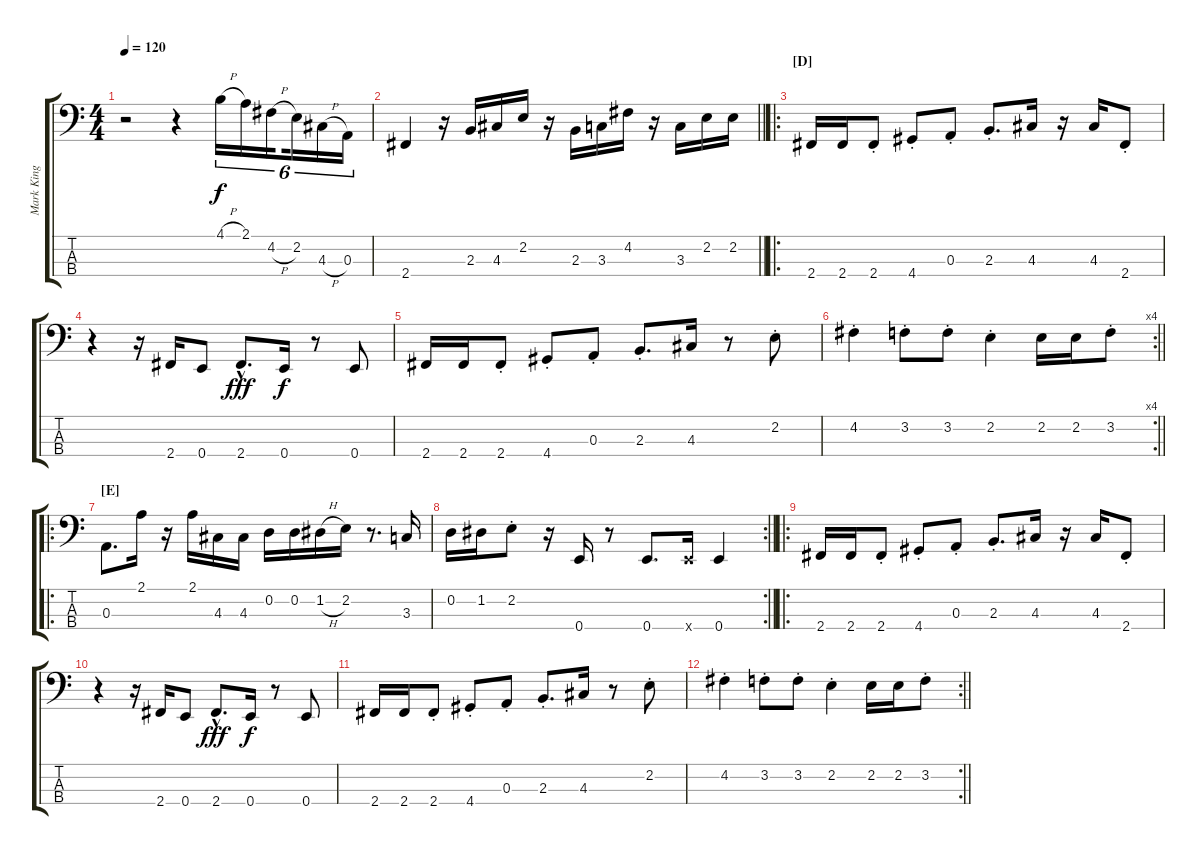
\track ("Mark King" "Mark King") {instrument electricbassfinger}
\staff {score tabs}
\tuning (G2 D2 A1 E1) {hide}
\ts (4 4)
\tempo 120
\clef f4
\ks c
r.2{dy f} r.4 4.1{h}.16{tu (6 4)} 2.1.16{tu (6 4)} 4.2{h}.16{tu (6 4) beam splitsecondary} 2.2.16{tu (6 4)} 4.3{h}.16{tu (6 4)} 0.3.16{tu (6 4)} |
\barLineRight lightlight
2.4.4 r.16 2.3.16 4.3.16 2.2.16 r.16 2.3.16 3.3.16 4.2.16 r.16 3.3.16 2.2.16 2.2.16 |
\ro
\section ("" "[D]")
2.4.16 2.4.16 2.4{st}.8 4.4{st}.8 0.3{st}.8 2.3{st}.8{d} 4.3.16 r.16 4.3.16 2.4{st}.8 |
r.4 r.16 2.4.16 0.4.8 2.4{hac}.8{d dy fff} 0.4.16{dy f} r.8 0.4.8 |
2.4.16 2.4.16 2.4{st}.8 4.4{st}.8 0.3{st}.8 2.3{st}.8{d} 4.3.16 r.8 2.2{st}.8 |
\rc 4
\barLineRight lightlight
4.2{st}.4 3.2{st}.8 3.2{st}.8 2.2{st}.4 2.2.16 2.2.16 3.2{st}.8 |
\ro
\section ("" "[E]")
0.3.8{d} 2.1.16 r.16 2.1.16 4.3.16 4.3.16 0.2.16 0.2.16 1.2{h}.16 2.2.16 r.8{d} 3.3.16 |
\rc 2
\barLineRight lightlight
0.2.16 1.2.16 2.2{st}.8 r.16 0.4.16 r.8 0.4.8{d} 0.4{x}.16 0.4.4 |
\ro
2.4.16 2.4.16 2.4{st}.8 4.4{st}.8 0.3{st}.8 2.3{st}.8{d} 4.3.16 r.16 4.3.16 2.4{st}.8 |
r.4 r.16 2.4.16 0.4.8 2.4{hac}.8{d dy fff} 0.4.16{dy f} r.8 0.4.8 |
2.4.16 2.4.16 2.4{st}.8 4.4{st}.8 0.3{st}.8 2.3{st}.8{d} 4.3.16 r.8 2.2{st}.8 |
\rc 2
\barLineRight lightlight
4.2{st}.4 3.2{st}.8 3.2{st}.8 2.2{st}.4 2.2.16 2.2.16 3.2{st}.8
